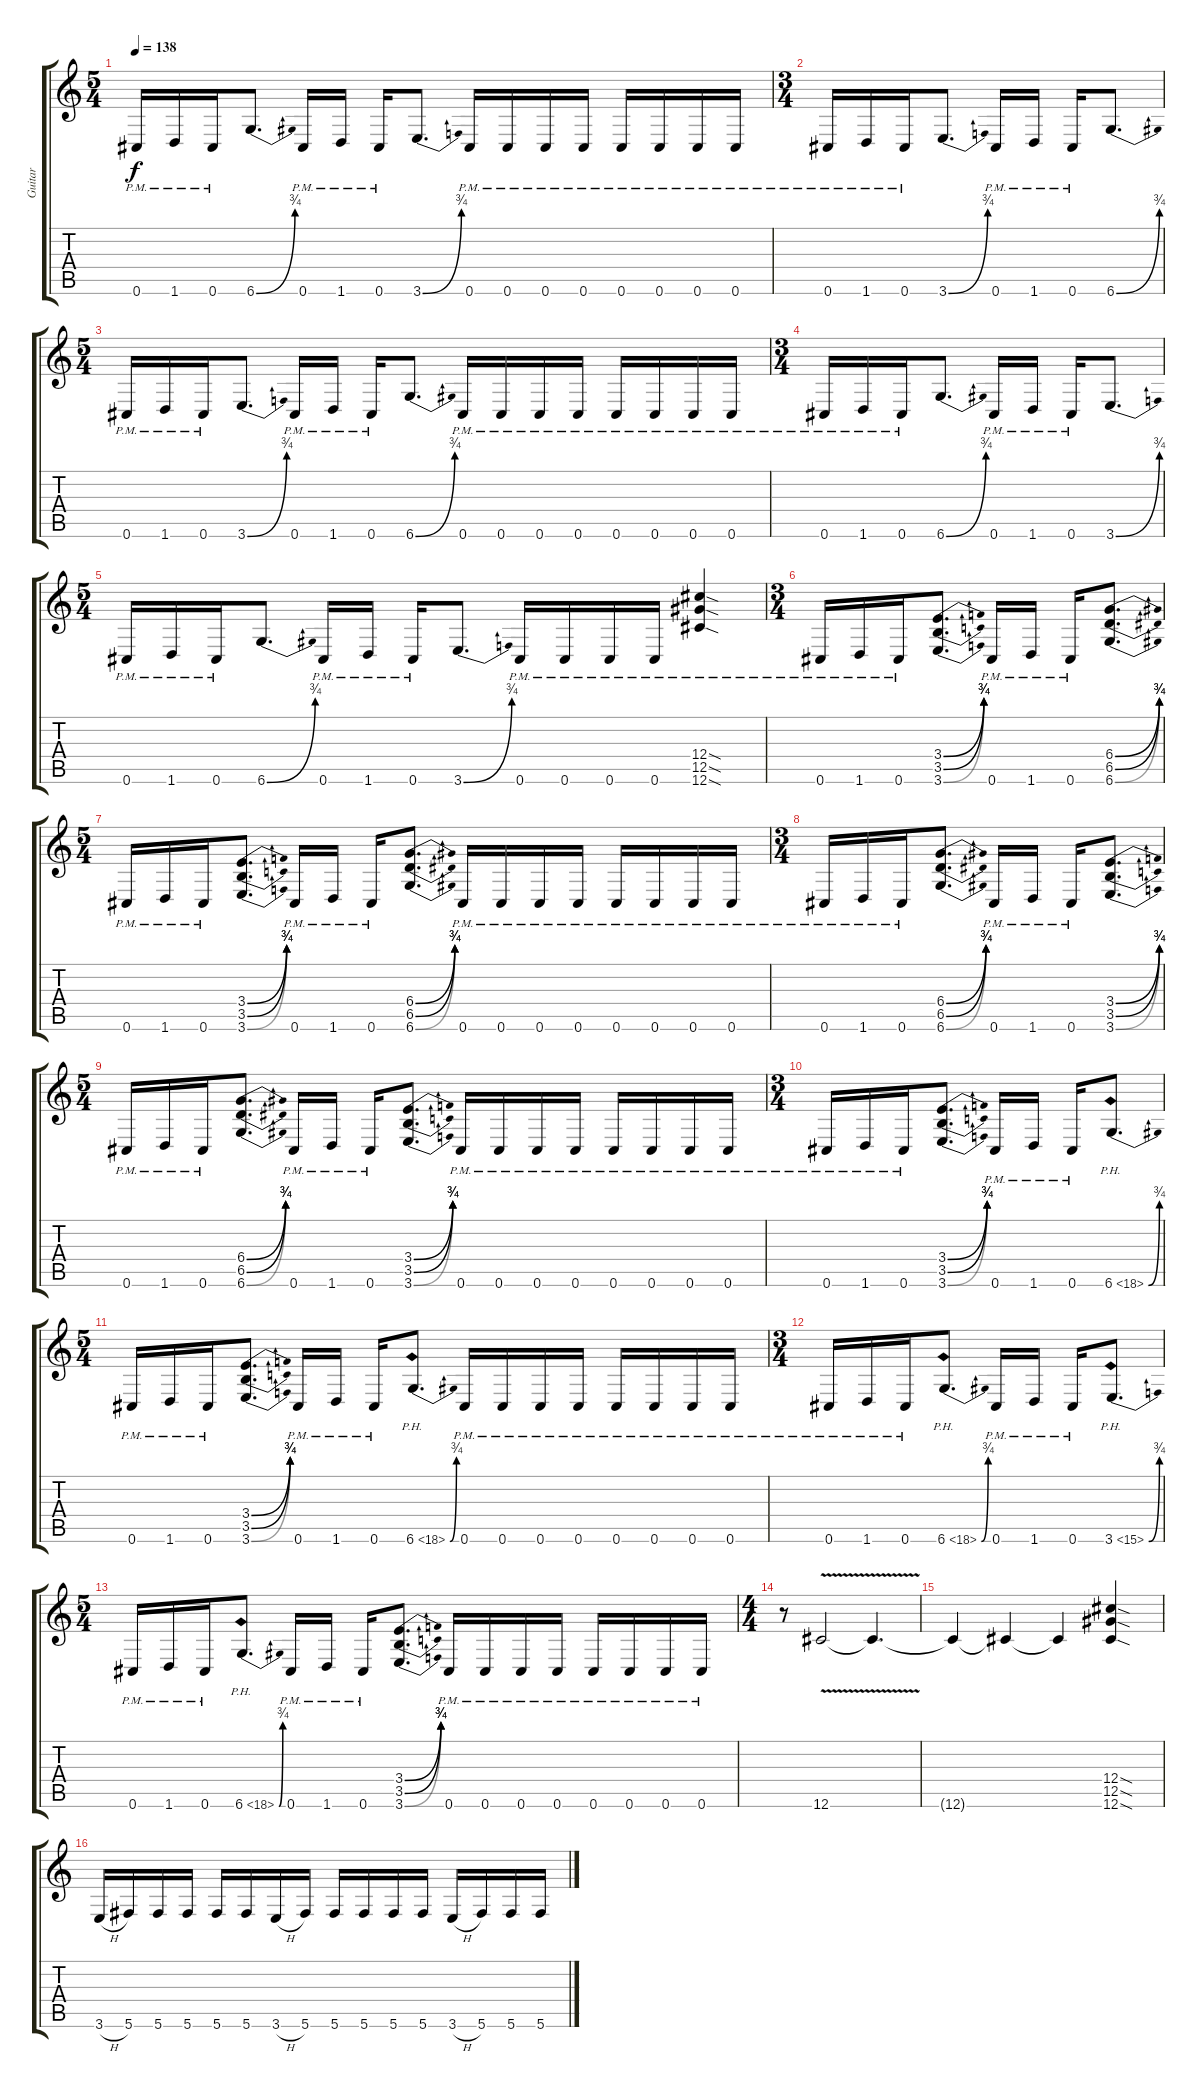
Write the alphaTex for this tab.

\track ("Guitar" "Guitar") {instrument overdrivenguitar}
\staff {score tabs}
\tuning (Eb4 Bb3 Gb3 Db3 Ab2 Db2) {hide}
\ts (5 4)
\tempo 138
\clef g2
\ks c
0.6{pm}.16{dy f} 1.6{pm}.16 0.6{pm}.16 6.6{be (bend 0 0 60 3)}.8{d} 0.6{pm}.16 1.6{pm}.16 0.6{pm}.16 3.6{be (bend 0 0 60 3)}.8{d} 0.6{pm}.16 0.6{pm}.16 0.6{pm}.16 0.6{pm}.16 0.6{pm}.16 0.6{pm}.16 0.6{pm}.16 0.6{pm}.16 |
\ts (3 4)
0.6{pm}.16 1.6{pm}.16 0.6{pm}.16 3.6{be (bend 0 0 60 3)}.8{d} 0.6{pm}.16 1.6{pm}.16 0.6{pm}.16 6.6{be (bend 0 0 60 3)}.8{d} |
\ts (5 4)
0.6{pm}.16 1.6{pm}.16 0.6{pm}.16 3.6{be (bend 0 0 60 3)}.8{d} 0.6{pm}.16 1.6{pm}.16 0.6{pm}.16 6.6{be (bend 0 0 60 3)}.8{d} 0.6{pm}.16 0.6{pm}.16 0.6{pm}.16 0.6{pm}.16 0.6{pm}.16 0.6{pm}.16 0.6{pm}.16 0.6{pm}.16 |
\ts (3 4)
0.6{pm}.16 1.6{pm}.16 0.6{pm}.16 6.6{be (bend 0 0 60 3)}.8{d} 0.6{pm}.16 1.6{pm}.16 0.6{pm}.16 3.6{be (bend 0 0 60 3)}.8{d} |
\ts (5 4)
0.6{pm}.16 1.6{pm}.16 0.6{pm}.16 6.6{be (bend 0 0 60 3)}.8{d} 0.6{pm}.16 1.6{pm}.16 0.6{pm}.16 3.6{be (bend 0 0 60 3)}.8{d} 0.6{pm}.16 0.6{pm}.16 0.6{pm}.16 0.6{pm}.16 (12.4{sod} 12.5{sod} 12.6{sod pm}).4 |
\ts (3 4)
0.6{pm}.16 1.6{pm}.16 0.6{pm}.16 (3.4{be (bend 0 0 60 3)} 3.5{be (bend 0 0 60 3)} 3.6{be (bend 0 0 60 3)}).8{d} 0.6{pm}.16 1.6{pm}.16 0.6{pm}.16 (6.4{be (bend 0 0 60 3)} 6.5{be (bend 0 0 60 3)} 6.6{be (bend 0 0 60 3)}).8{d} |
\ts (5 4)
0.6{pm}.16 1.6{pm}.16 0.6{pm}.16 (3.4{be (bend 0 0 60 3)} 3.5{be (bend 0 0 60 3)} 3.6{be (bend 0 0 60 3)}).8{d} 0.6{pm}.16 1.6{pm}.16 0.6{pm}.16 (6.4{be (bend 0 0 60 3)} 6.5{be (bend 0 0 60 3)} 6.6{be (bend 0 0 60 3)}).8{d} 0.6{pm}.16 0.6{pm}.16 0.6{pm}.16 0.6{pm}.16 0.6{pm}.16 0.6{pm}.16 0.6{pm}.16 0.6{pm}.16 |
\ts (3 4)
0.6{pm}.16 1.6{pm}.16 0.6{pm}.16 (6.4{be (bend 0 0 60 3)} 6.5{be (bend 0 0 60 3)} 6.6{be (bend 0 0 60 3)}).8{d} 0.6{pm}.16 1.6{pm}.16 0.6{pm}.16 (3.4{be (bend 0 0 60 3)} 3.5{be (bend 0 0 60 3)} 3.6{be (bend 0 0 60 3)}).8{d} |
\ts (5 4)
0.6{pm}.16 1.6{pm}.16 0.6{pm}.16 (6.4{be (bend 0 0 60 3)} 6.5{be (bend 0 0 60 3)} 6.6{be (bend 0 0 60 3)}).8{d} 0.6{pm}.16 1.6{pm}.16 0.6{pm}.16 (3.4{be (bend 0 0 60 3)} 3.5{be (bend 0 0 60 3)} 3.6{be (bend 0 0 60 3)}).8{d} 0.6{pm}.16 0.6{pm}.16 0.6{pm}.16 0.6{pm}.16 0.6{pm}.16 0.6{pm}.16 0.6{pm}.16 0.6{pm}.16 |
\ts (3 4)
0.6{pm}.16 1.6{pm}.16 0.6{pm}.16 (3.4{be (bend 0 0 60 3)} 3.5{be (bend 0 0 60 3)} 3.6{be (bend 0 0 60 3)}).8{d} 0.6{pm}.16 1.6{pm}.16 0.6{pm}.16 6.6{be (bend 0 0 60 3) ph 12}.8{d} |
\ts (5 4)
0.6{pm}.16 1.6{pm}.16 0.6{pm}.16 (3.4{be (bend 0 0 60 3)} 3.5{be (bend 0 0 60 3)} 3.6{be (bend 0 0 60 3)}).8{d} 0.6{pm}.16 1.6{pm}.16 0.6{pm}.16 6.6{be (bend 0 0 60 3) ph 12}.8{d} 0.6{pm}.16 0.6{pm}.16 0.6{pm}.16 0.6{pm}.16 0.6{pm}.16 0.6{pm}.16 0.6{pm}.16 0.6{pm}.16 |
\ts (3 4)
0.6{pm}.16 1.6{pm}.16 0.6{pm}.16 6.6{be (bend 0 0 60 3) ph 12}.8{d} 0.6{pm}.16 1.6{pm}.16 0.6{pm}.16 3.6{be (bend 0 0 60 3) ph 12}.8{d} |
\ts (5 4)
0.6{pm}.16 1.6{pm}.16 0.6{pm}.16 6.6{be (bend 0 0 60 3) ph 12}.8{d} 0.6{pm}.16 1.6{pm}.16 0.6{pm}.16 (3.4{be (bend 0 0 60 3)} 3.5{be (bend 0 0 60 3)} 3.6{be (bend 0 0 60 3)}).8{d} 0.6{pm}.16 0.6{pm}.16 0.6{pm}.16 0.6{pm}.16 0.6{pm}.16 0.6{pm}.16 0.6{pm}.16 0.6{pm}.16 |
\ts (4 4)
r.8{volume 0} 12.6{v}.2{volume 13} 12.6{t}.4{d} |
12.6{t}.4 12.6{t}.4 12.6{t}.4 (12.4{sod} 12.5{sod} 12.6{sod}).4 |
3.6{h}.16 5.6.16 5.6.16 5.6.16 5.6.16 5.6.16 3.6{h}.16 5.6.16 5.6.16 5.6.16 5.6.16 5.6.16 3.6{h}.16 5.6.16 5.6.16 5.6.16
